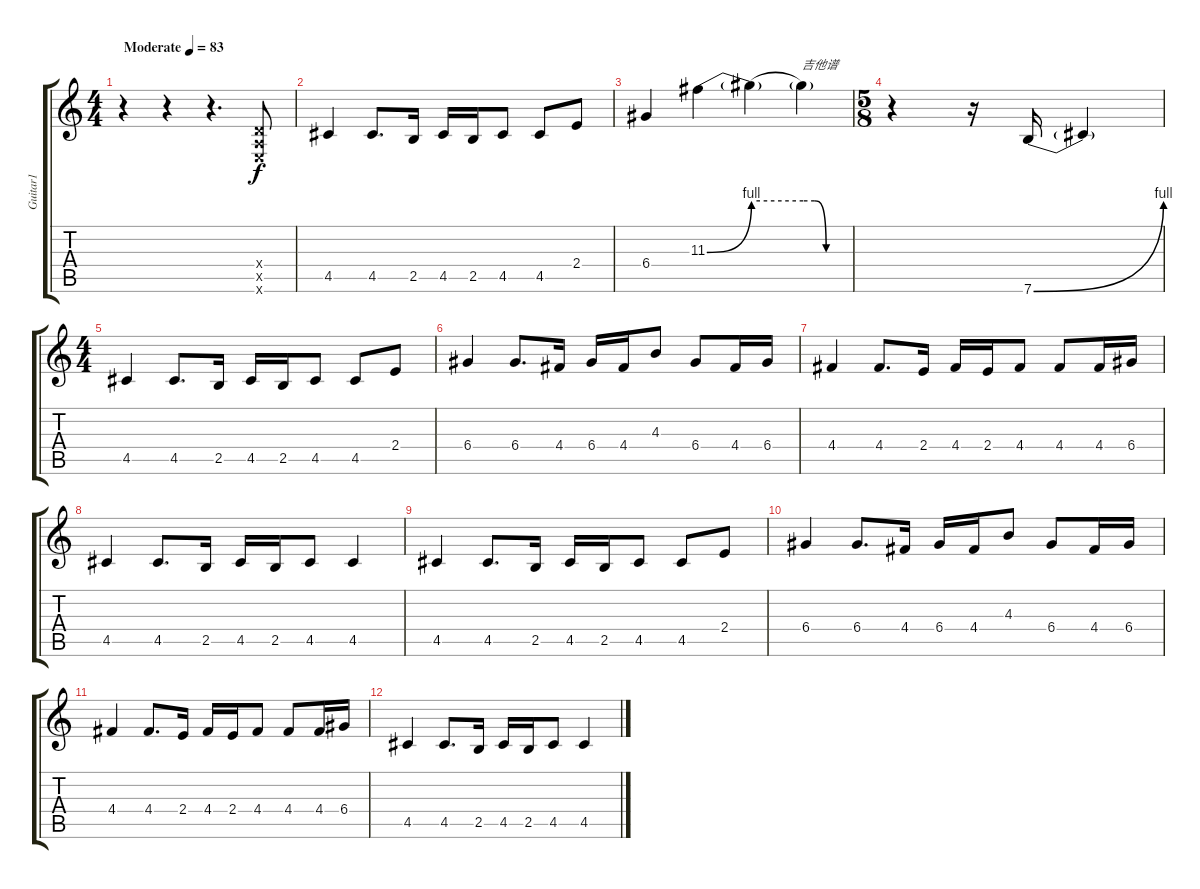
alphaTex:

\track ("Guitar1" "Guitar1") {instrument acousticguitarsteel}
\staff {score tabs}
\tuning (E4 B3 G3 D3 A2 E2) {hide}
\ts (4 4)
\tempo (83 "Moderate")
\clef g2
\ks c
r.4{dy f instrument acousticguitarsteel} r.4 r.4{d} (0.4{x} 0.5{x} 0.6{x}).8 |
4.5.4 4.5.8{d} 2.5.16 4.5.16 2.5.16 4.5.8 4.5.8 2.4.8 |
6.4.4 11.3{be (bend 0 0 60 4)}.4 11.3{be (hold 0 4 60 4) t}.4 11.3{be (custom 0 4 15 4 30 0 60 0) t}.4{txt "吉他谱"} |
\ts (5 8)
r.4 r.16 7.6{be (bend 0 0 60 4)}.16 7.6{t}.4 |
\ts (4 4)
4.5.4 4.5.8{d} 2.5.16 4.5.16 2.5.16 4.5.8 4.5.8 2.4.8 |
6.4.4 6.4.8{d} 4.4.16 6.4.16 4.4.16 4.3.8 6.4.8 4.4.16 6.4.16 |
4.4.4 4.4.8{d} 2.4.16 4.4.16 2.4.16 4.4.8 4.4.8 4.4.16 6.4.16 |
4.5.4 4.5.8{d} 2.5.16 4.5.16 2.5.16 4.5.8 4.5.4 |
4.5.4 4.5.8{d} 2.5.16 4.5.16 2.5.16 4.5.8 4.5.8 2.4.8 |
6.4.4 6.4.8{d} 4.4.16 6.4.16 4.4.16 4.3.8 6.4.8 4.4.16 6.4.16 |
4.4.4 4.4.8{d} 2.4.16 4.4.16 2.4.16 4.4.8 4.4.8 4.4.16 6.4.16 |
4.5.4 4.5.8{d} 2.5.16 4.5.16 2.5.16 4.5.8 4.5.4
